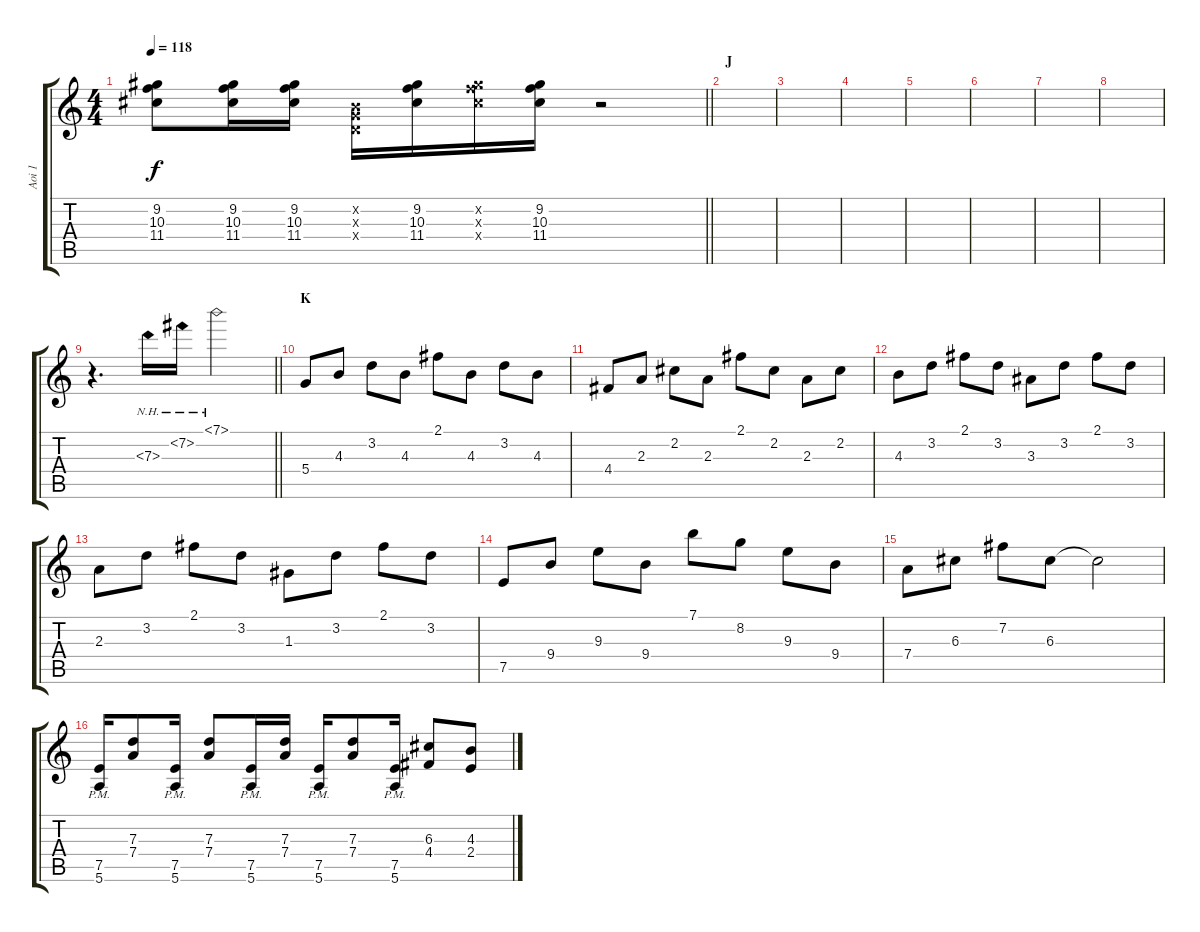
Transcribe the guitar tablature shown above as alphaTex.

\track ("Aoi 1" "Aoi 1") {instrument distortionguitar}
\staff {score tabs}
\tuning (E4 B3 G3 D3 A2 E2) {hide}
\ts (4 4)
\tempo 118
\clef g2
\barLineRight lightlight
\ks c
(9.2 10.3 11.4).8{dy f} (9.2 10.3 11.4).16 (9.2 10.3 11.4).16 (0.2{x} 0.3{x} 0.4{x}).16 (9.2 10.3 11.4).16 (9.2{x} 10.3{x} 11.4{x}).16 (9.2 10.3 11.4).16 r.2 |
\section ("" "J")
|
|
|
|
|
|
|
\barLineRight lightlight
r.4{d instrument electricguitarclean} 7.3{nh}.16 7.2{nh}.16 7.1{nh}.2 |
\section ("" "K")
5.4.8 4.3.8 3.2.8 4.3.8 2.1.8 4.3.8 3.2.8 4.3.8 |
4.4.8 2.3.8 2.2.8 2.3.8 2.1.8 2.2.8 2.3.8 2.2.8 |
4.3.8 3.2.8 2.1.8 3.2.8 3.3.8 3.2.8 2.1.8 3.2.8 |
2.3.8 3.2.8 2.1.8 3.2.8 1.3.8 3.2.8 2.1.8 3.2.8 |
7.5.8 9.4.8 9.3.8 9.4.8 7.1.8 8.2.8 9.3.8 9.4.8 |
7.4.8 6.3.8 7.2.8 6.3.8 6.3{t}.2 |
(7.5{pm} 5.6{pm}).16{instrument distortionguitar} (7.3 7.4).8 (7.5{pm} 5.6{pm}).16 (7.3 7.4).8 (7.5{pm} 5.6{pm}).16 (7.3 7.4).16 (7.5{pm} 5.6{pm}).16 (7.3 7.4).8 (7.5{pm} 5.6{pm}).16 (6.3 4.4).8 (4.3 2.4).8
